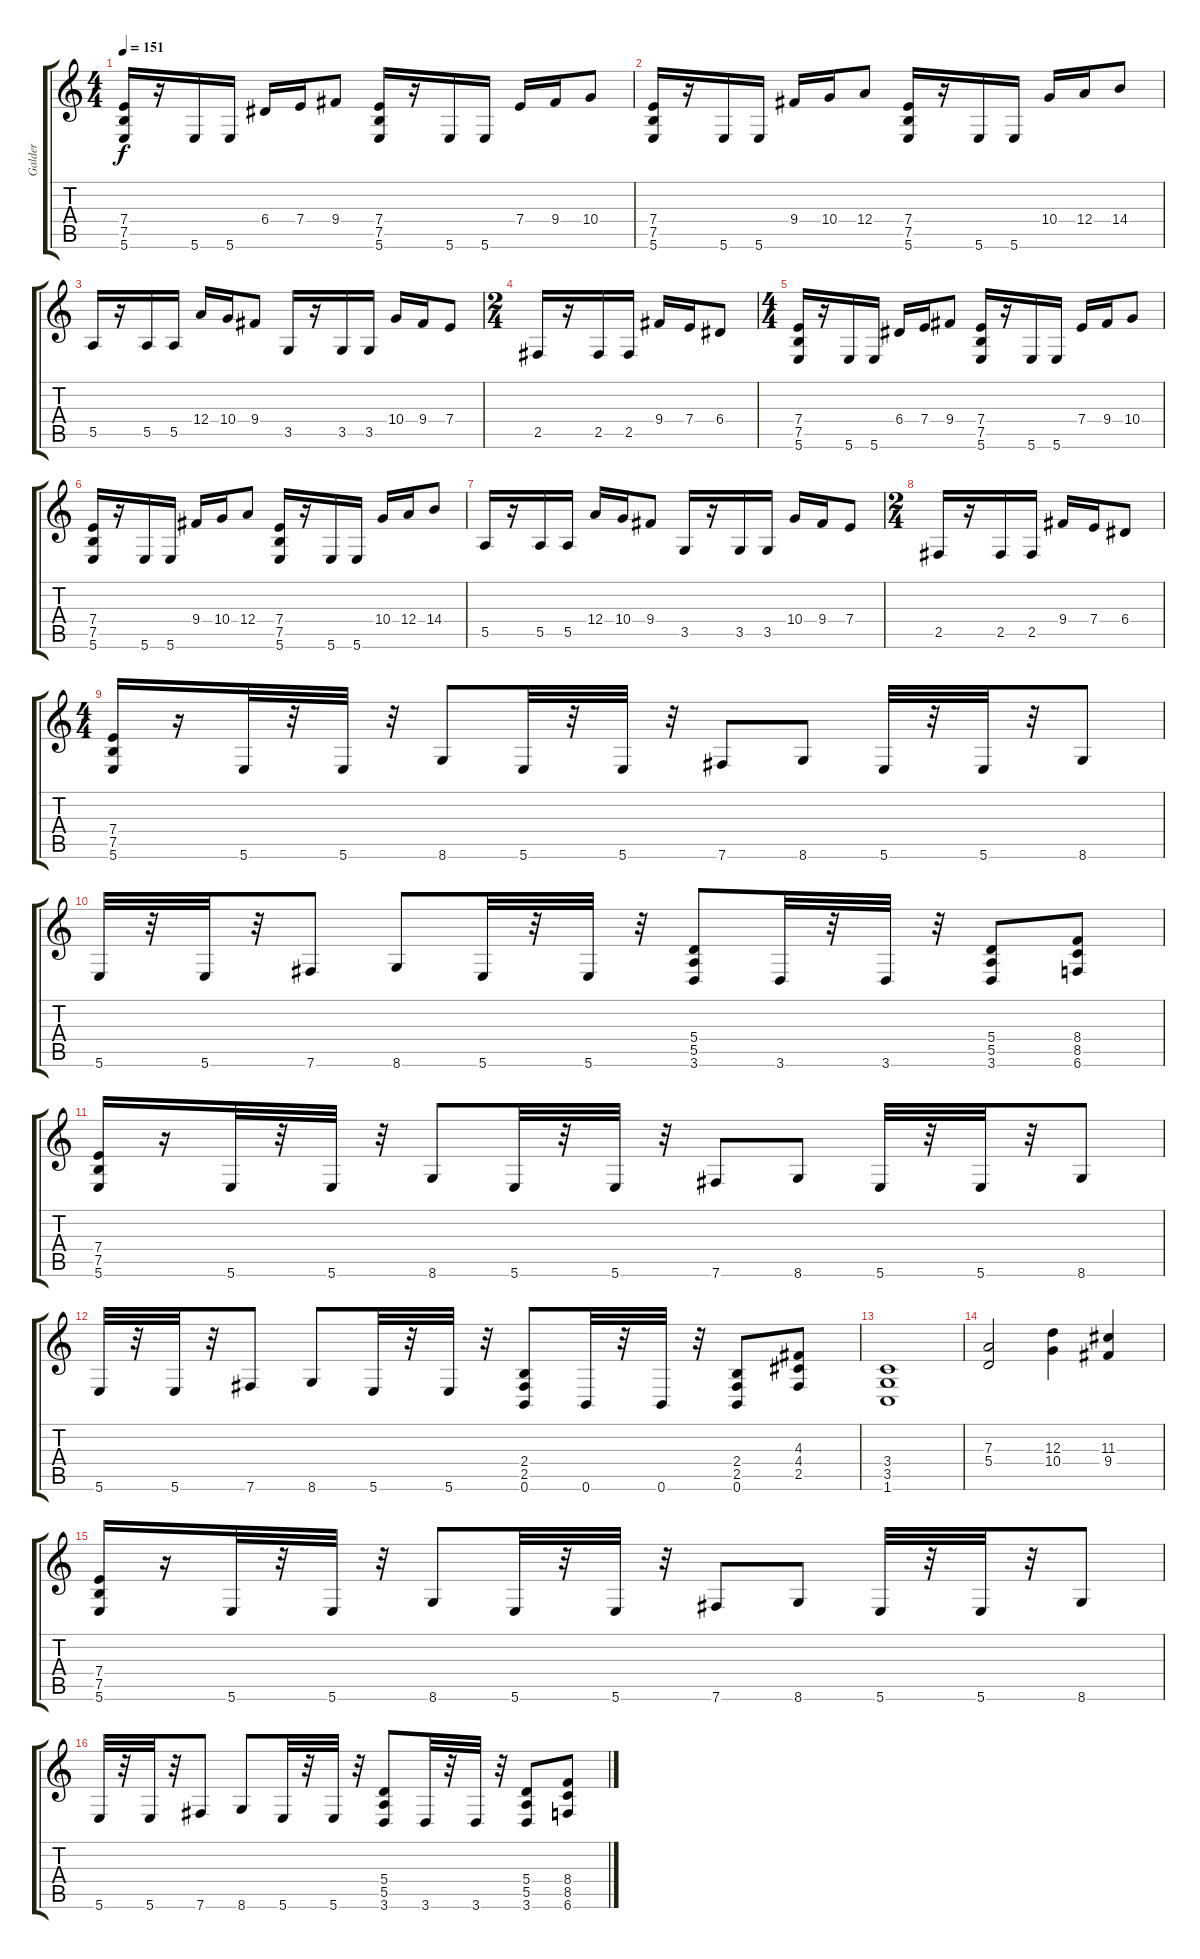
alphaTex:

\track ("Galder" "Galder") {instrument overdrivenguitar}
\staff {score tabs}
\tuning (B3 Gb3 D3 A2 E2 B1) {hide}
\ts (4 4)
\tempo 151
\clef g2
\ks c
(7.4 7.5 5.6).16{dy f} r.16 5.6.16 5.6.16 6.4.16 7.4.16 9.4.8 (7.4 7.5 5.6).16 r.16 5.6.16 5.6.16 7.4.16 9.4.16 10.4.8 |
(7.4 7.5 5.6).16 r.16 5.6.16 5.6.16 9.4.16 10.4.16 12.4.8 (7.4 7.5 5.6).16 r.16 5.6.16 5.6.16 10.4.16 12.4.16 14.4.8 |
5.5.16 r.16 5.5.16 5.5.16 12.4.16 10.4.16 9.4.8 3.5.16 r.16 3.5.16 3.5.16 10.4.16 9.4.16 7.4.8 |
\ts (2 4)
2.5.16 r.16 2.5.16 2.5.16 9.4.16 7.4.16 6.4.8 |
\ts (4 4)
(7.4 7.5 5.6).16 r.16 5.6.16 5.6.16 6.4.16 7.4.16 9.4.8 (7.4 7.5 5.6).16 r.16 5.6.16 5.6.16 7.4.16 9.4.16 10.4.8 |
(7.4 7.5 5.6).16 r.16 5.6.16 5.6.16 9.4.16 10.4.16 12.4.8 (7.4 7.5 5.6).16 r.16 5.6.16 5.6.16 10.4.16 12.4.16 14.4.8 |
5.5.16 r.16 5.5.16 5.5.16 12.4.16 10.4.16 9.4.8 3.5.16 r.16 3.5.16 3.5.16 10.4.16 9.4.16 7.4.8 |
\ts (2 4)
2.5.16 r.16 2.5.16 2.5.16 9.4.16 7.4.16 6.4.8 |
\ts (4 4)
(7.4 7.5 5.6).16 r.16 5.6.32 r.32 5.6.32 r.32 8.6.8 5.6.32 r.32 5.6.32 r.32 7.6.8 8.6.8 5.6.32 r.32 5.6.32 r.32 8.6.8 |
5.6.32 r.32 5.6.32 r.32 7.6.8 8.6.8 5.6.32 r.32 5.6.32 r.32 (5.4 5.5 3.6).8 3.6.32 r.32 3.6.32 r.32 (5.4 5.5 3.6).8 (8.4 8.5 6.6).8 |
(7.4 7.5 5.6).16 r.16 5.6.32 r.32 5.6.32 r.32 8.6.8 5.6.32 r.32 5.6.32 r.32 7.6.8 8.6.8 5.6.32 r.32 5.6.32 r.32 8.6.8 |
5.6.32 r.32 5.6.32 r.32 7.6.8 8.6.8 5.6.32 r.32 5.6.32 r.32 (2.4 2.5 0.6).8 0.6.32 r.32 0.6.32 r.32 (2.4 2.5 0.6).8 (4.3 4.4 2.5).8 |
(3.4 3.5 1.6).1 |
(7.3 5.4).2 (12.3 10.4).4 (11.3 9.4).4 |
(7.4 7.5 5.6).16 r.16 5.6.32 r.32 5.6.32 r.32 8.6.8 5.6.32 r.32 5.6.32 r.32 7.6.8 8.6.8 5.6.32 r.32 5.6.32 r.32 8.6.8 |
5.6.32 r.32 5.6.32 r.32 7.6.8 8.6.8 5.6.32 r.32 5.6.32 r.32 (5.4 5.5 3.6).8 3.6.32 r.32 3.6.32 r.32 (5.4 5.5 3.6).8 (8.4 8.5 6.6).8
